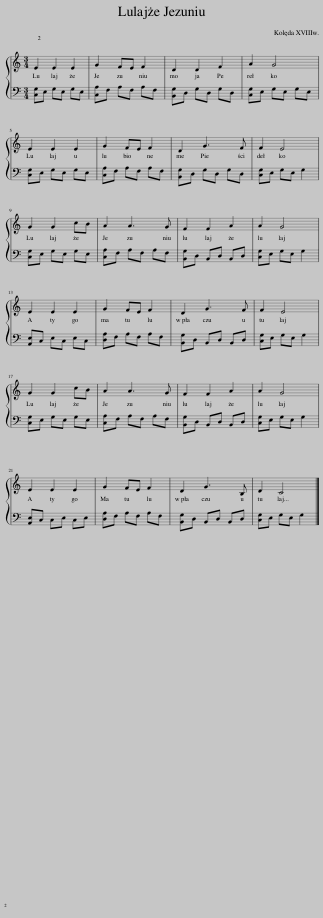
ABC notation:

X:1
%%score { 1 | 2 }
L:1/8
M:3/4
I:linebreak $
K:C
V:1 treble
V:2 bass
V:1
 !2!E2 E2 E2 | G2 FE F2 | D2 D2 F2 | A2 G4 |$ E2 E2 E2 | %5
 G2 FE F2 | D2 G3 F | F2 E4 |$ G2 G2 cB | A2 A3 G | %10
 F2 F2 A2 | A2 G4 |$ E2 E2 E2 | G2 FE F2 | D2 G3 F | %15
 F2 E4 |$ G2 G2 cB | A2 A3 G | F2 F2 A2 | A2 G4 |$ %20
 E2 E2 E2 | G2 FE F2 | D2 G3 B, | D2 C4 |] %24
V:2
 [C,G,]E, G,E, G,E, | [C,A,]F, A,F, A,F, | [B,,G,]D, G,D, G,D, | [C,G,]E, G,E, G,E, |$ [C,G,]E, G,E, G,E, | %5
 [C,A,]F, A,F, A,F, | [B,,G,]D, G,D, G,D, | [C,G,]E, G,E, G,2 |$ [C,G,]E, G,E, G,E, | [C,A,]F, A,F, A,F, | %10
 [B,,G,]D, B,,D, B,,D, | [C,G,]E, G,E, G,2 |$ [A,,E,]C, E,C, E,C, | [D,A,]F, A,F, A,F, | [B,,G,]D, B,,D, B,,D, | %15
 [C,G,]E, G,E, G,2 |$ [C,G,]E, G,E, G,E, | [C,A,]F, A,F, A,F, | [B,,G,]D, B,,D, B,,D, | [C,G,]E, G,E, G,2 |$ %20
 [A,,E,]C, C,E, C,E, | [D,A,]F, A,F, A,F, | [B,,G,]D, B,,D, B,,D, | [C,G,]E, G,E, G,2 |] %24
